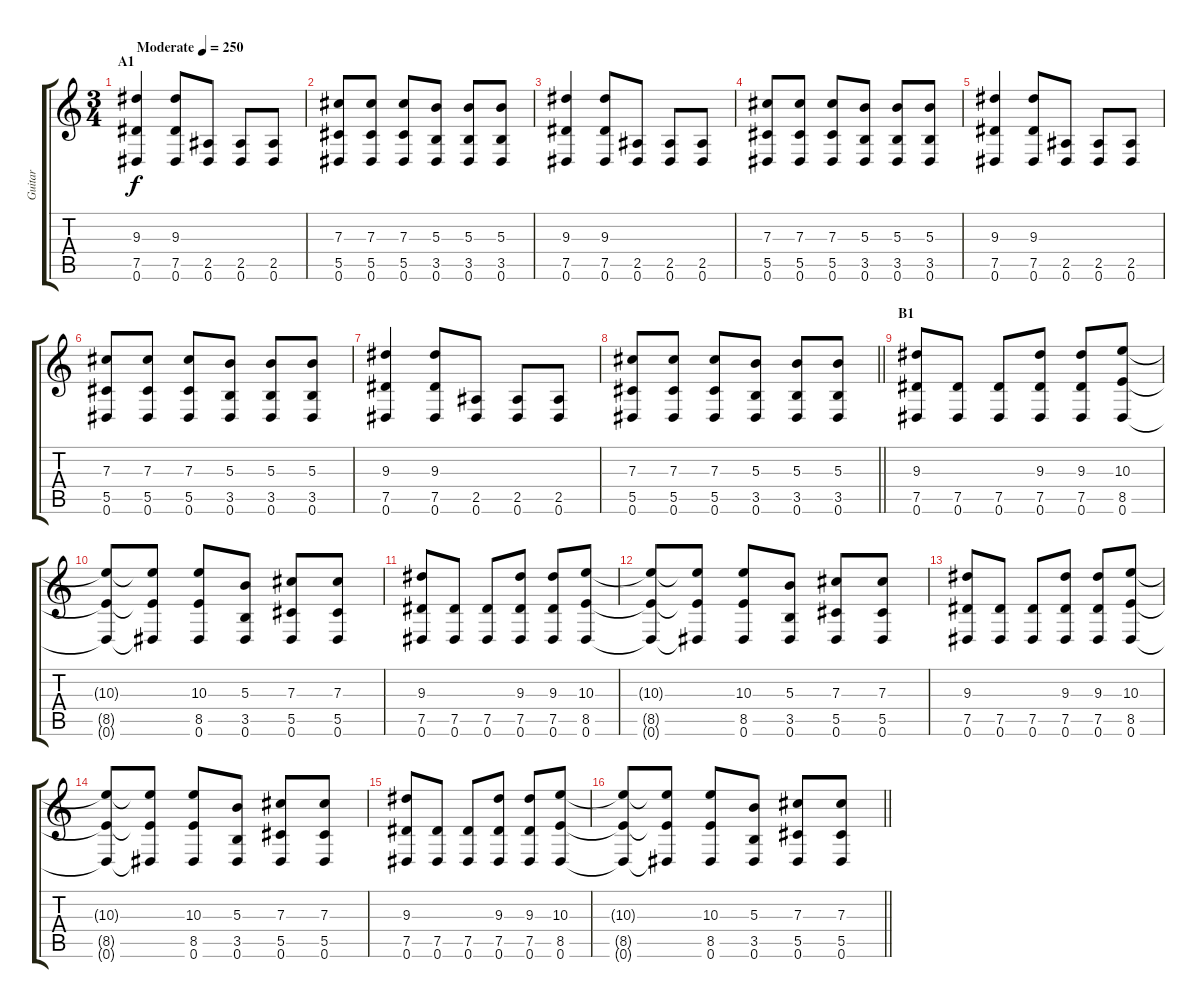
\track ("Guitar" "Guitar") {instrument overdrivenguitar}
\staff {score tabs}
\tuning (Eb4 Bb3 Gb3 Db3 Ab2 Eb2) {hide}
\ts (3 4)
\section ("" "A1")
\tempo (250 "Moderate")
\clef g2
\ks c
(9.3 7.5 0.6).4{dy f instrument overdrivenguitar} (9.3 7.5 0.6).8 (2.5 0.6).8 (2.5 0.6).8 (2.5 0.6).8 |
(7.3 5.5 0.6).8 (7.3 5.5 0.6).8 (7.3 5.5 0.6).8 (5.3 3.5 0.6).8 (5.3 3.5 0.6).8 (5.3 3.5 0.6).8 |
(9.3 7.5 0.6).4 (9.3 7.5 0.6).8 (2.5 0.6).8 (2.5 0.6).8 (2.5 0.6).8 |
(7.3 5.5 0.6).8 (7.3 5.5 0.6).8 (7.3 5.5 0.6).8 (5.3 3.5 0.6).8 (5.3 3.5 0.6).8 (5.3 3.5 0.6).8 |
(9.3 7.5 0.6).4 (9.3 7.5 0.6).8 (2.5 0.6).8 (2.5 0.6).8 (2.5 0.6).8 |
(7.3 5.5 0.6).8 (7.3 5.5 0.6).8 (7.3 5.5 0.6).8 (5.3 3.5 0.6).8 (5.3 3.5 0.6).8 (5.3 3.5 0.6).8 |
(9.3 7.5 0.6).4 (9.3 7.5 0.6).8 (2.5 0.6).8 (2.5 0.6).8 (2.5 0.6).8 |
\barLineRight lightlight
(7.3 5.5 0.6).8 (7.3 5.5 0.6).8 (7.3 5.5 0.6).8 (5.3 3.5 0.6).8 (5.3 3.5 0.6).8 (5.3 3.5 0.6).8 |
\section ("" "B1")
(9.3 7.5 0.6).8 (7.5 0.6).8 (7.5 0.6).8 (9.3 7.5 0.6).8 (9.3 7.5 0.6).8 (10.3 8.5 0.6).8 |
(10.3{t} 8.5{t} 0.6{t}).8 (10.3{t} 8.5{t} 0.6{t}).8 (10.3 8.5 0.6).8 (5.3 3.5 0.6).8 (7.3 5.5 0.6).8 (7.3 5.5 0.6).8 |
(9.3 7.5 0.6).8 (7.5 0.6).8 (7.5 0.6).8 (9.3 7.5 0.6).8 (9.3 7.5 0.6).8 (10.3 8.5 0.6).8 |
(10.3{t} 8.5{t} 0.6{t}).8 (10.3{t} 8.5{t} 0.6{t}).8 (10.3 8.5 0.6).8 (5.3 3.5 0.6).8 (7.3 5.5 0.6).8 (7.3 5.5 0.6).8 |
(9.3 7.5 0.6).8 (7.5 0.6).8 (7.5 0.6).8 (9.3 7.5 0.6).8 (9.3 7.5 0.6).8 (10.3 8.5 0.6).8 |
(10.3{t} 8.5{t} 0.6{t}).8 (10.3{t} 8.5{t} 0.6{t}).8 (10.3 8.5 0.6).8 (5.3 3.5 0.6).8 (7.3 5.5 0.6).8 (7.3 5.5 0.6).8 |
(9.3 7.5 0.6).8 (7.5 0.6).8 (7.5 0.6).8 (9.3 7.5 0.6).8 (9.3 7.5 0.6).8 (10.3 8.5 0.6).8 |
\barLineRight lightlight
(10.3{t} 8.5{t} 0.6{t}).8 (10.3{t} 8.5{t} 0.6{t}).8 (10.3 8.5 0.6).8 (5.3 3.5 0.6).8 (7.3 5.5 0.6).8 (7.3 5.5 0.6).8
